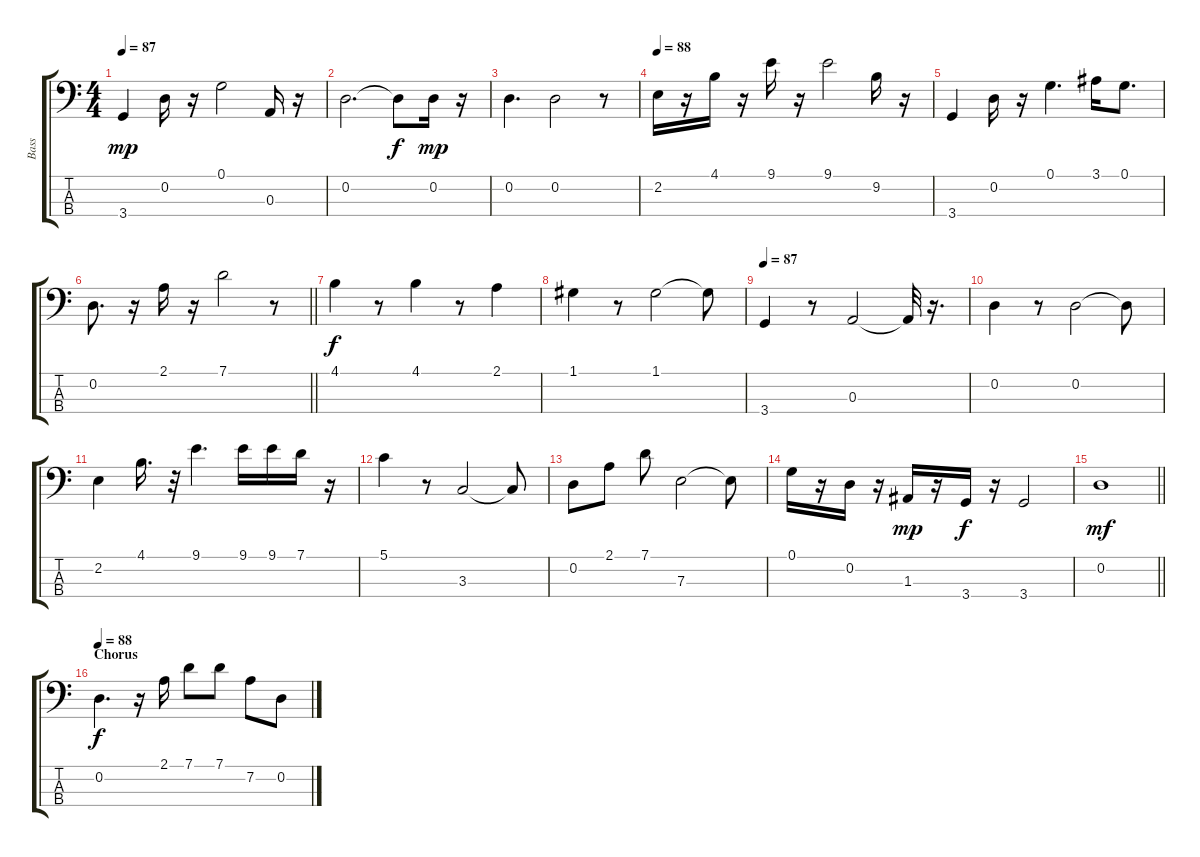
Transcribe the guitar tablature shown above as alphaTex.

\track ("Bass" "Bass") {instrument electricbassfinger}
\staff {score tabs}
\tuning (G2 D2 A1 E1) {hide}
\ts (4 4)
\tempo 87
\clef f4
\ks c
3.4.4{dy mp} 0.2.16 r.16 0.1.2 0.3.16 r.16 |
0.2.2{d} 0.2{t}.8{dy f} 0.2.16{dy mp} r.16 |
0.2.4{d} 0.2.2 r.8 |
\tempo 88
2.2.16 r.16 4.1.16 r.16 9.1.16 r.16 9.1.2 9.2.16 r.16 |
3.4.4 0.2.16 r.16 0.1.4{d} 3.1.16 0.1.8{d} |
\barLineRight lightlight
0.2.8{d} r.16 2.1.16 r.16 7.1.2 r.8 |
4.1.4{dy f volume 11} r.8 4.1.4 r.8 2.1.4 |
1.1.4 r.8 1.1.2 1.1{t}.8 |
\tempo 87
3.4.4 r.8 0.3.2 0.3{t}.32 r.16{d} |
0.2.4 r.8 0.2.2 0.2{t}.8 |
2.2.4 4.1.16{d} r.32 9.1.4{d} 9.1.16 9.1.16 7.1.16 r.16 |
5.1.4 r.8 3.3.2 3.3{t}.8 |
0.2.8 2.1.8 7.1.8 7.3.2 7.3{t}.8 |
0.1.16 r.16 0.2.16 r.16 1.3.16{dy mp} r.16 3.4.16{dy f} r.16 3.4.2 |
\barLineRight lightlight
0.2.1{dy mf} |
\section ("" "Chorus")
\tempo 88
0.2.4{d dy f} r.16 2.1.16 7.1.8 7.1.8 7.2.8 0.2.8
